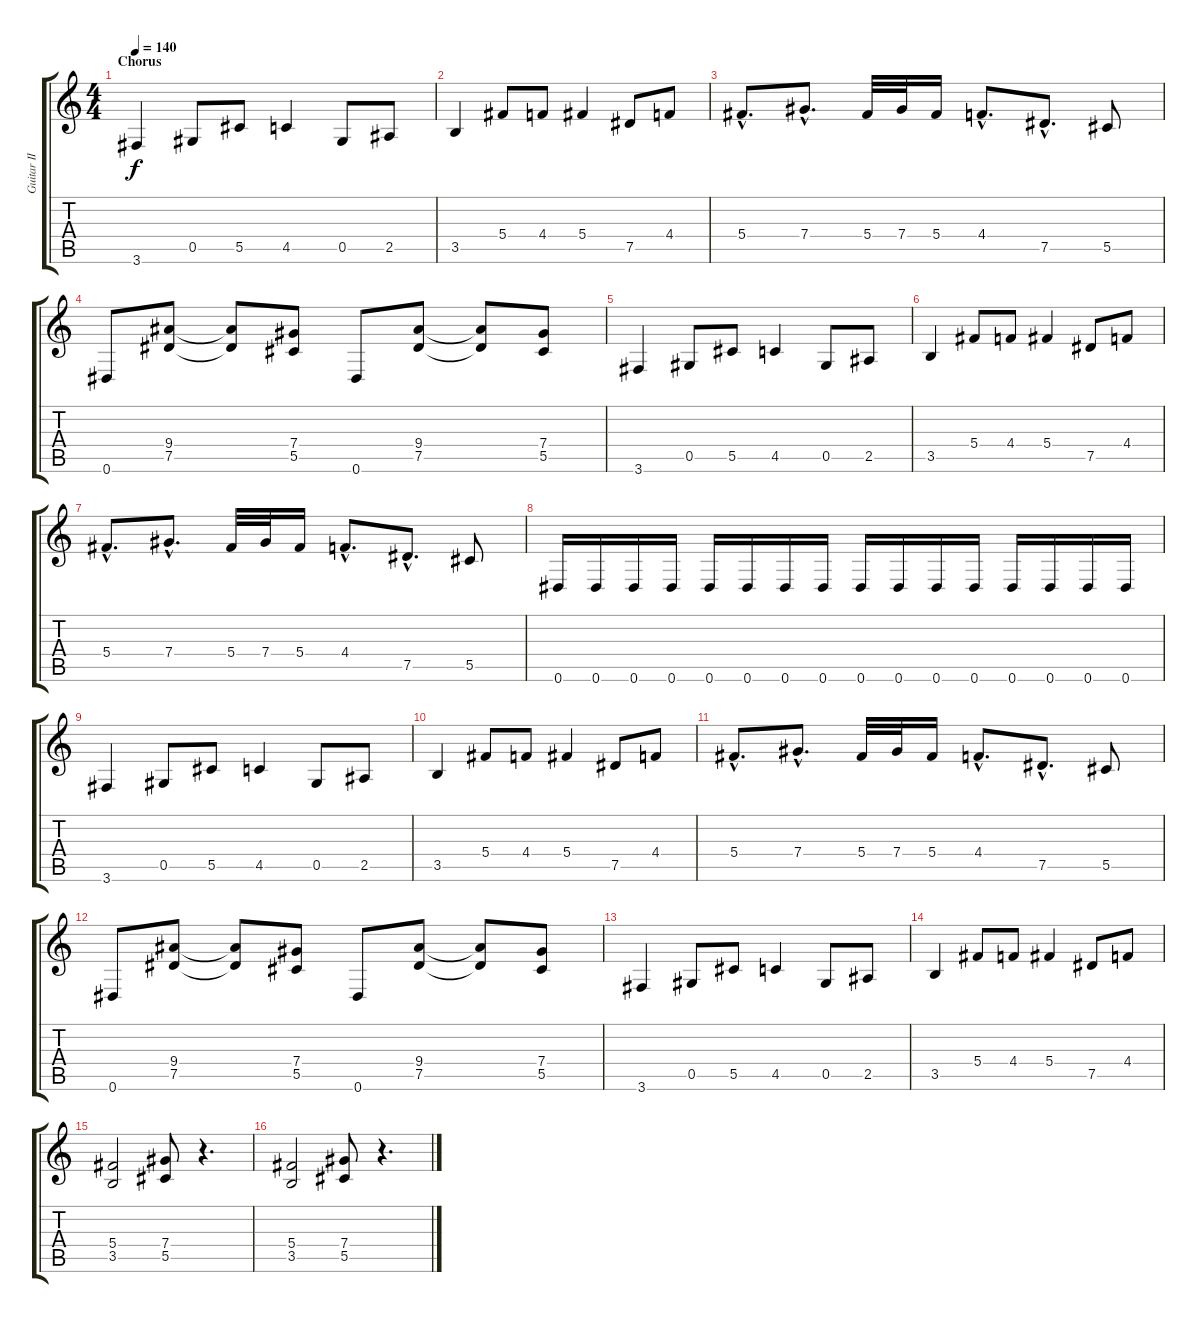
\track ("Guitar II" "Guitar II") {instrument distortionguitar}
\staff {score tabs}
\tuning (Eb4 Bb3 Gb3 Db3 Ab2 Eb2) {hide}
\ts (4 4)
\section ("" "Chorus")
\tempo 140
\clef g2
\ks c
3.6.4{dy f} 0.5.8 5.5.8 4.5.4 0.5.8 2.5.8 |
3.5.4 5.4.8 4.4.8 5.4.4 7.5.8 4.4.8 |
5.4{hac}.8{d} 7.4{hac}.8{d} 5.4.32 7.4.32 5.4.16 4.4{hac}.8{d} 7.5{hac}.8{d} 5.5.8 |
0.6.8 (9.4 7.5).8 (9.4{t} 7.5{t}).8 (7.4 5.5).8 0.6.8 (9.4 7.5).8 (9.4{t} 7.5{t}).8 (7.4 5.5).8 |
3.6.4 0.5.8 5.5.8 4.5.4 0.5.8 2.5.8 |
3.5.4 5.4.8 4.4.8 5.4.4 7.5.8 4.4.8 |
5.4{hac}.8{d} 7.4{hac}.8{d} 5.4.32 7.4.32 5.4.16 4.4{hac}.8{d} 7.5{hac}.8{d} 5.5.8 |
0.6.16 0.6.16 0.6.16 0.6.16 0.6.16 0.6.16 0.6.16 0.6.16 0.6.16 0.6.16 0.6.16 0.6.16 0.6.16 0.6.16 0.6.16 0.6.16 |
3.6.4 0.5.8 5.5.8 4.5.4 0.5.8 2.5.8 |
3.5.4 5.4.8 4.4.8 5.4.4 7.5.8 4.4.8 |
5.4{hac}.8{d} 7.4{hac}.8{d} 5.4.32 7.4.32 5.4.16 4.4{hac}.8{d} 7.5{hac}.8{d} 5.5.8 |
0.6.8 (9.4 7.5).8 (9.4{t} 7.5{t}).8 (7.4 5.5).8 0.6.8 (9.4 7.5).8 (9.4{t} 7.5{t}).8 (7.4 5.5).8 |
3.6.4 0.5.8 5.5.8 4.5.4 0.5.8 2.5.8 |
3.5.4 5.4.8 4.4.8 5.4.4 7.5.8 4.4.8 |
(5.4 3.5).2 (7.4 5.5).8 r.4{d} |
(5.4 3.5).2 (7.4 5.5).8 r.4{d}
